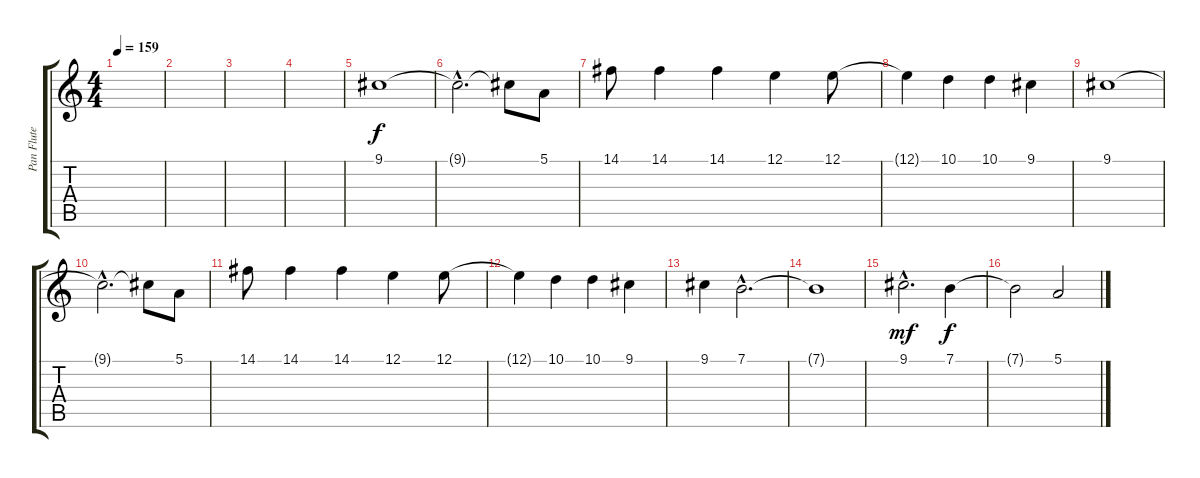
\track ("Pan Flute" "Pan Flute") {instrument panflute}
\staff {score tabs}
\tuning (E4 B3 G3 D3 A2 E2) {hide}
\ts (4 4)
\tempo 159
\clef g2
\ks c
|
|
|
|
9.1.1{instrument panflute} |
9.1{hac t}.2{d} 9.1{t}.8 5.1.8 |
14.1.8 14.1.4 14.1.4 12.1.4 12.1.8 |
12.1{t}.4 10.1.4 10.1.4 9.1.4 |
9.1.1 |
9.1{hac t}.2{d} 9.1{t}.8 5.1.8 |
14.1.8 14.1.4 14.1.4 12.1.4 12.1.8 |
12.1{t}.4 10.1.4 10.1.4 9.1.4 |
9.1.4 7.1{hac}.2{d} |
7.1{t}.1 |
9.1{hac}.2{d dy mf} 7.1.4{dy f} |
7.1{t}.2 5.1.2
